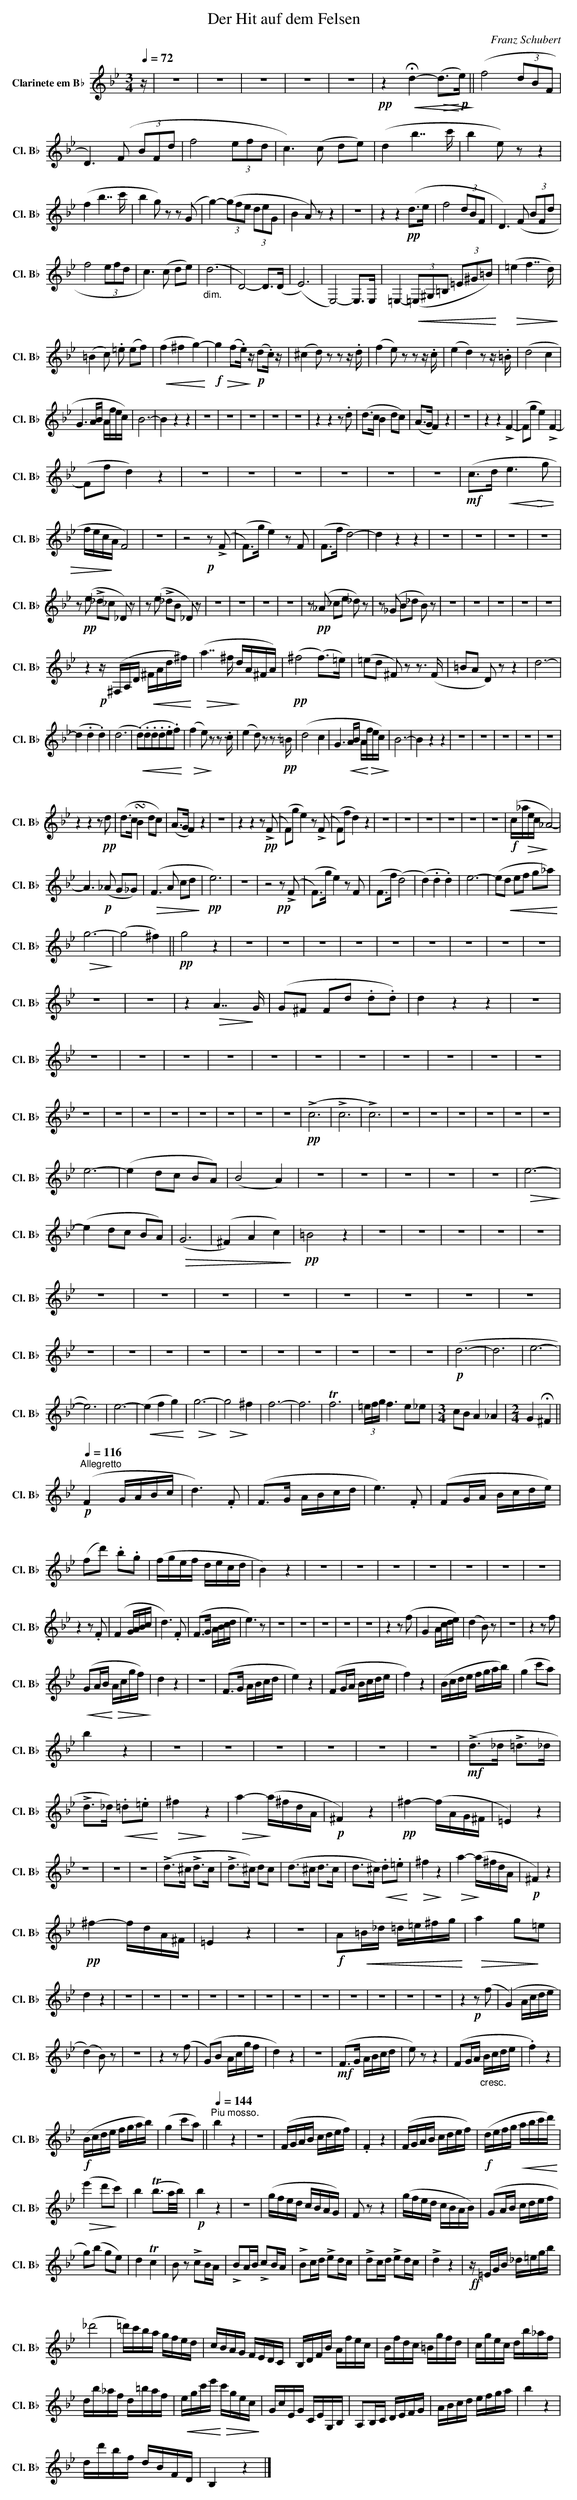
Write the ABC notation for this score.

X:1
T:Der Hit auf dem Felsen
C:Franz Schubert
L:1/8
Q:1/4=72
M:3/4
K:none
V:1 treble transpose=-2 nm="Clarinete em B♭" snm="Cl. B♭"
V:1
[K:Bb] z/ | z6 | z6 | z6 | z6 | z6 |!pp! z2!<(! !fermata!d2-!>(! (d>!<)!!p!e)!>)! || (f4 (3dBF | %8
 D3) (F (3BFd | f4 (3efd | c3) (c de) | (d2 b7/2 c'/ | b2 e) z z2 |$ (f2 b7/2 c'/ | %14
 b2 g) z z (G | g2-) (3(gfe (3deG | B2 A) z z2 | z6 | z2 z2!pp! (d>e | f4 (3dBF | D3) (F (3BFd |$ %21
 f4 (3efd | c3) (c de) |"_dim." (d6 | D4-) D>(D | (E6) | E,4-) E,>E, | %27
 =E,2-!<(! (3(=E,^G,=B, (3=E^G=B)!<)! |!>(! (=e2 f7/2 d/)!>)! |$ (=B2 c) .=e (ef) | %30
!<(! (f2 ^f2 g2-)!<)! |!f!!>(! g2 (f.e/)!>)! z/!p! (d.c/) z/ | (^c2 d) z z z/ .d/ | %33
 (f2 e) z z z/ .c/ | (e2 d2) z z/ .=B/ | (d4 c2 |$ G3 A/B/ A/f/e/c/) | B6- | B2 z2 z2 | z6 | z6 | %41
 z6 | z6 | z6 | z2 z2 z .d | (d>c B2 dc) | (A>G F2) z2 | z6 | z2 z2 !>!F2- | (Fg e2) !>!F2- |$ %50
 (Ff d2) z2 | z6 | z6 | z6 | z6 | z6 | z6 |!mf! (c>d!<(! e3!<)!!>(! g | f/e/c/!>)!A/ F4) | z6 | %60
 z4!p! z (!>!F | (F>)g e2) z F | (F>f d4-) | d2 z2 z2 | z6 | z6 | z6 | z6 |$ %68
 z!pp! (e !>!_d_c _D) z | z (e !>!_dB _D) z | z6 | z6 | z6 | z6 | z!pp! (_A _ce _d) z | %75
 z (_G B_d B) z | z6 | z6 | z6 | z6 | z6 |$ z2!p! z/ (^F,/A,/D/!<(! ^F/A/d/^f/)!<)! | %82
!>(! (a7/2 ^f/!>)! d/A/^F/A/) |!pp! (^f4 (f>)=e) | (=ed ^F) z z3/2 (F/ | =BA D) z z2 | d6- |$ %87
 (d2 .d2 .d2) | (d6 |!<(! (.d).d.d.d.e.f)!<)! |!>(! (f2 e)!>)! z z3/2 .c/ | (e2 d) z z3/2!pp! =B/ | %92
 (d4 c2 | G3!<(! A/B/ A/!<)!!>(!f/e/c/)!>)! | B6- | B2 z2 z2 | z6 | z6 | z6 | z6 | z6 |$ %101
 z2 z2 z!pp! d | (d>c !turn!B2 dc) | (A>G F2) z2 | z6 | z2 z2 z!pp! (!>!F | (F)g e2) z (!>!F | %107
 (F)f d2) z2 | z6 | z6 | z6 | z6 | z6 | z6 |!f! (c/!>(!_a/e/c/!>)! _A4-) |$ A3!p! (_A G_G) | %116
!>(! (F3 A cd!>)! |!pp! e6) | z6 | z4!pp! z (!>!F | (F>)g e2) z F | (F>f (d4) | (d2) .d2 .d2) | %123
 e6- | (e!<(!d ef g_a)!<)! |$!>(! g6-!>)! | (g4 ^f2) ||!pp! g4 z2 | z6 | z6 | z6 | z6 | z6 | z6 | %134
 z6 | z6 | z6 | z6 | z6 | z2!>(! A7/2!>)! G/ | (G^F Fd .d.d) | d2 z2 z2 | z6 | z6 | z6 | z6 | z6 | %147
 z6 | z6 | z6 | z6 | z6 | z6 | z6 | z6 | z6 | z6 | z6 | z6 | z6 | z6 | z6 |!pp! (!>!c6 | !>!c6 | %164
 !>!c6) | z6 | z6 | z6 | z6 | z6 | z6 |$ e6- | (e2 dc BA) | (B4 A2) | z6 | z6 | z6 | z6 | z6 | %179
!>(! e6-!>)! | (e2 dc BA) |!>(! (G6 | (^F2) A2 c2)!>)! |!pp! =B4 z2 | z6 | z6 | z6 | z6 | z6 | z6 | %190
 z6 | z6 | z6 | z6 | z6 | z6 | z6 | z6 | z6 | z6 | z6 | z6 | z6 | z6 | z6 | z6 | z6 |!p! (d6- | %208
 d6 | e6- |$ e6) | e6- |!<(! (e2 f2 g2)!<)! |!>(! g6-!>)! |!>(! g4!>)! ^f2 | f6- | f6 | Tf6 | %218
 (3=e/f/g/ f3 e_e |[M:3/4] cB A2 _A2 |[M:2/4] G2 !fermata!^F2 ||$ %221
[Q:1/4=116]"^Allegretto"!p! (F2 G/A/B/c/ | d3) .F | (F>G A/B/c/d/ | e3) .F | (FG/A/ B/c/d/e/) | %226
 (fd') .b.g | (f/g/e/f/ d/e/c/d/ | B2) z2 | z4 | z4 | z4 | z4 | z4 | z4 | z4 |$ z2 z .F | %237
 (F2 G/A/B/c/ | d3) .F | (F>G A/B/c/d/ | e3) z | z4 | z4 | z4 | z4 | z4 | z2 z (f | G2 A/c/d/e/) | %248
 (d2 B) z | z4 | z2 z f |$!<(! (GA/B/!<)!!>(! A/c/g/f/)!>)! | d2 z2 | z4 | (F>G A/B/c/d/ | e2) z2 | %256
 (FG/A/ B/c/d/e/ | f2) z2 | (B/c/d/e/ f/g/a/b/) | (g2 c'a) |$ b2 z2 | z4 | z4 | z4 | z4 | z4 | %266
 z4 |!mf! (!>!d>_d !>!=d>_d | !>!d>_d)!<(! .=d.=e!<)! |!>(! ^f2!>)! z2 |!>(! a2-!>)! (a/^f/d/A/ | %271
!p! ^F2) z2 |!pp! ^f2- (f/A/G/^F/ | =E2) z2 |$ z4 | z4 | z4 | (!>!d>^c !>!d>c | !>!d>^c) dc | %279
 (d>^c d>c | d>^c)!<(! .d.=e!<)! |!>(! ^f2!>)! z2 |!>(! a2-!>)! (a/^f/d/A/ |!p! ^F2) z2 |$ %284
!pp! ^f2- f/d/A/^F/ | =E2 z2 | z4 |!f! A!<(!=B/_d/ =d/=e/^f/g/!<)! |!>(! a2 g!>)!=e | d2 z2 | z4 | %291
 z4 | z4 | z4 | z4 | z4 | z4 | z4 | z4 | z4 | z4 | z4 | z2!p! z (f | (G2) A/c/d/e/ |$ (d2) B) z | %305
 z4 | z2 z (f | (G)B A/c/g/f/ | d2) z2 | z4 |!mf! (F>G A/B/c/d/ | e) z z2 | %312
 (FG/A/"_cresc." B/c/d/e/ | .f2) z2 |$!f! (B/c/d/e/ f/g/a/b/) | (g2 c'a) || %316
[Q:1/4=144]"^Piu mosso." b2 z2 | z4 | (F/G/A/B/ c/d/e/f/) | .F2 z2 | (F/G/A/B/ c/d/e/f/) | %321
!f! (d/e/f/g/!<(! a/b/c'/d'/)!<)! |$!>(! (e'2 d'!>)!c') | b2 (Tb3/2a/4b/4) |!p! b2 z2 | z4 | %326
 (g/f/e/d/ c/B/A/G/) | F z z2 | (g/f/e/d/ c/B/A/B/) | (GA/B/ c/d/e/f/ |$ g)(b ge) | d2 Tc2 | %332
 B z !>!cB/A/ | !>!BA/B/ !>!cB/A/ | !>!Bc/d/ !>!ed/c/ | !>!dc/d/ !>!ed/c/ | !>!d2 z2 | %337
!ff! z/ =E/G/B/ _d/=e/g/b/ |$ (_d'4 | =d'/)c'/b/a/ g/f/e/d/ | c/B/A/G/ F/E/D/C/ | %341
 B,/D/F/B/ A/f/e/c/ | B/f/d/c/ =B/g/f/d/ | c/g/e/c/ d/b/_a/f/ |$ d/b/_a/f/ d/=b/a/f/ | %345
!<(! e/g/c'/e'/!<)!!>(! c'/g/e/c/!>)! | G/c/E/G/ C/E/G,/B,/ | A,B,/C/ D/E/F/G/ | A/B/c/d/ e/f/g/a/ | %349
 b2 z2 |$ d/d'/b/f/ d/B/F/D/ | B,2 z2 |] %352
